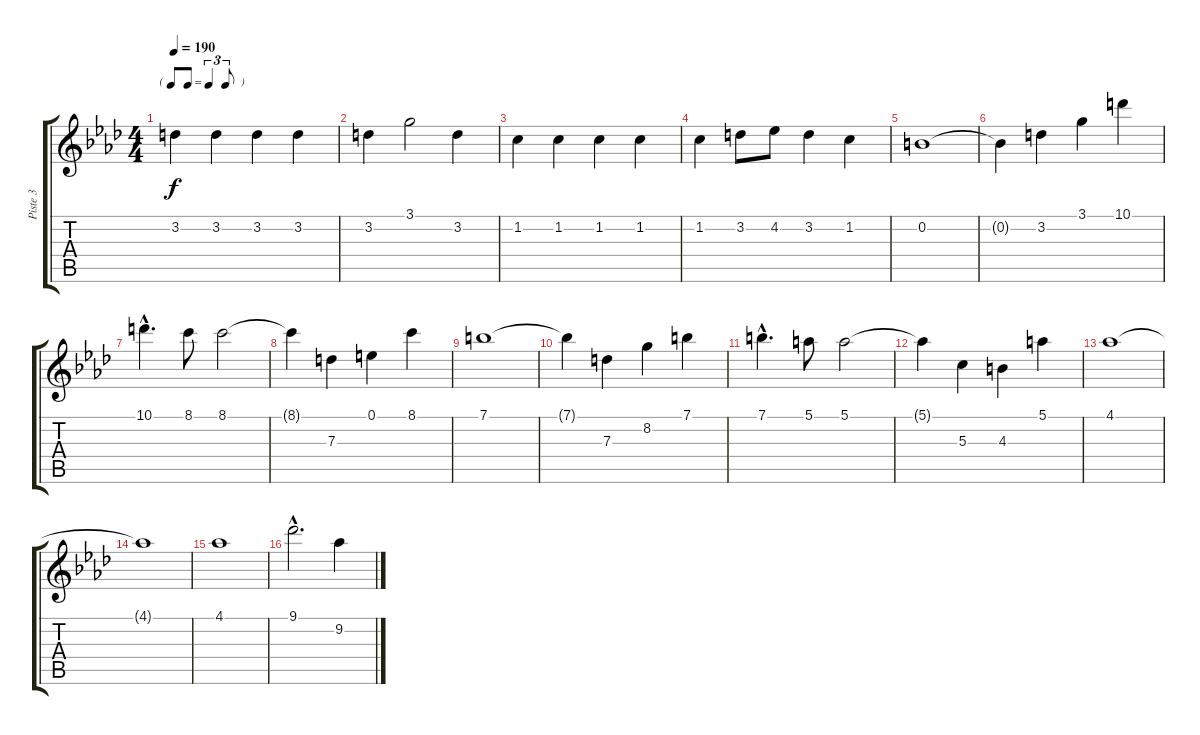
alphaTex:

\track ("Piste 3" "Piste 3") {instrument acousticguitarnylon}
\staff {score tabs}
\tuning (E4 B3 G3 D3 A2 E2) {hide}
\ts (4 4)
\tf triplet8th
\tempo 190
\clef g2
\ks ab
3.2.4{dy f} 3.2.4 3.2.4 3.2.4 |
3.2.4 3.1.2 3.2.4 |
1.2.4 1.2.4 1.2.4 1.2.4 |
1.2.4 3.2.8 4.2.8 3.2.4 1.2.4 |
0.2.1 |
0.2{t}.4 3.2.4 3.1.4 10.1.4 |
10.1{hac}.4{d} 8.1.8 8.1.2 |
8.1{t}.4 7.3.4 0.1.4 8.1.4 |
7.1.1 |
7.1{t}.4 7.3.4 8.2.4 7.1.4 |
7.1{hac}.4{d} 5.1.8 5.1.2 |
5.1{t}.4 5.3.4 4.3.4 5.1.4 |
4.1.1 |
4.1{t}.1 |
4.1.1 |
9.1{hac}.2{d} 9.2.4
